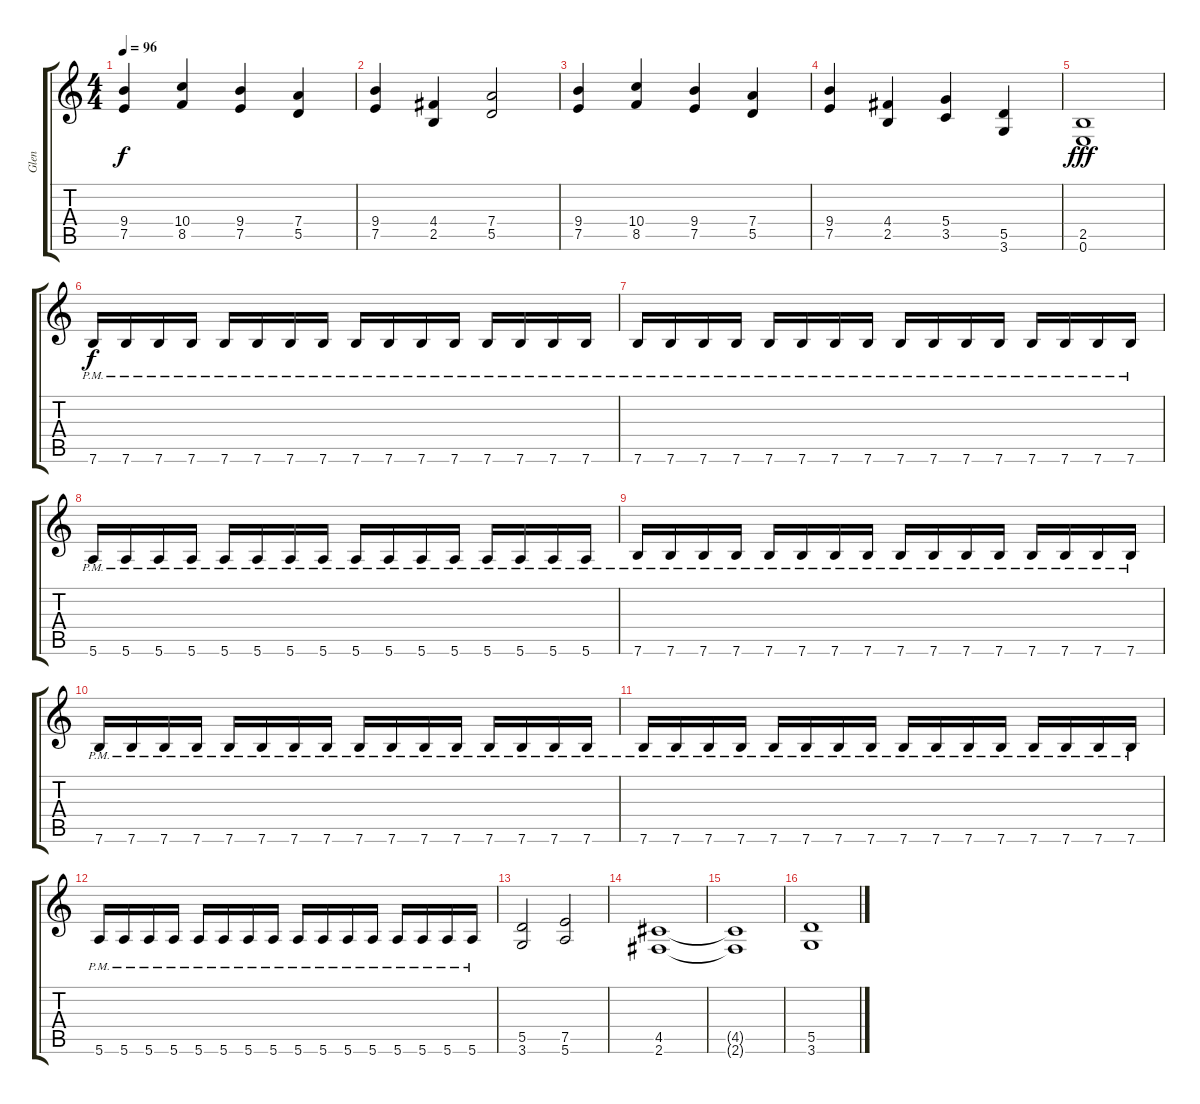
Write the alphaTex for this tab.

\track ("Glen" "Glen") {instrument distortionguitar}
\staff {score tabs}
\tuning (E4 B3 G3 D3 A2 E2) {hide}
\ts (4 4)
\tempo 96
\clef g2
\ks c
(9.4 7.5).4{dy f} (10.4 8.5).4 (9.4 7.5).4 (7.4 5.5).4 |
(9.4 7.5).4 (4.4 2.5).4 (7.4 5.5).2 |
(9.4 7.5).4 (10.4 8.5).4 (9.4 7.5).4 (7.4 5.5).4 |
(9.4 7.5).4 (4.4 2.5).4 (5.4 3.5).4 (5.5 3.6).4 |
(2.5 0.6).1{dy fff} |
7.6{pm}.16{dy f} 7.6{pm}.16 7.6{pm}.16 7.6{pm}.16 7.6{pm}.16 7.6{pm}.16 7.6{pm}.16 7.6{pm}.16 7.6{pm}.16 7.6{pm}.16 7.6{pm}.16 7.6{pm}.16 7.6{pm}.16 7.6{pm}.16 7.6{pm}.16 7.6{pm}.16 |
7.6{pm}.16 7.6{pm}.16 7.6{pm}.16 7.6{pm}.16 7.6{pm}.16 7.6{pm}.16 7.6{pm}.16 7.6{pm}.16 7.6{pm}.16 7.6{pm}.16 7.6{pm}.16 7.6{pm}.16 7.6{pm}.16 7.6{pm}.16 7.6{pm}.16 7.6{pm}.16 |
5.6{pm}.16 5.6{pm}.16 5.6{pm}.16 5.6{pm}.16 5.6{pm}.16 5.6{pm}.16 5.6{pm}.16 5.6{pm}.16 5.6{pm}.16 5.6{pm}.16 5.6{pm}.16 5.6{pm}.16 5.6{pm}.16 5.6{pm}.16 5.6{pm}.16 5.6{pm}.16 |
7.6{pm}.16 7.6{pm}.16 7.6{pm}.16 7.6{pm}.16 7.6{pm}.16 7.6{pm}.16 7.6{pm}.16 7.6{pm}.16 7.6{pm}.16 7.6{pm}.16 7.6{pm}.16 7.6{pm}.16 7.6{pm}.16 7.6{pm}.16 7.6{pm}.16 7.6{pm}.16 |
7.6{pm}.16 7.6{pm}.16 7.6{pm}.16 7.6{pm}.16 7.6{pm}.16 7.6{pm}.16 7.6{pm}.16 7.6{pm}.16 7.6{pm}.16 7.6{pm}.16 7.6{pm}.16 7.6{pm}.16 7.6{pm}.16 7.6{pm}.16 7.6{pm}.16 7.6{pm}.16 |
7.6{pm}.16 7.6{pm}.16 7.6{pm}.16 7.6{pm}.16 7.6{pm}.16 7.6{pm}.16 7.6{pm}.16 7.6{pm}.16 7.6{pm}.16 7.6{pm}.16 7.6{pm}.16 7.6{pm}.16 7.6{pm}.16 7.6{pm}.16 7.6{pm}.16 7.6{pm}.16 |
5.6{pm}.16 5.6{pm}.16 5.6{pm}.16 5.6{pm}.16 5.6{pm}.16 5.6{pm}.16 5.6{pm}.16 5.6{pm}.16 5.6{pm}.16 5.6{pm}.16 5.6{pm}.16 5.6{pm}.16 5.6{pm}.16 5.6{pm}.16 5.6{pm}.16 5.6{pm}.16 |
(5.5 3.6).2 (7.5 5.6).2 |
(4.5 2.6).1 |
(4.5{t} 2.6{t}).1 |
(5.5 3.6).1
